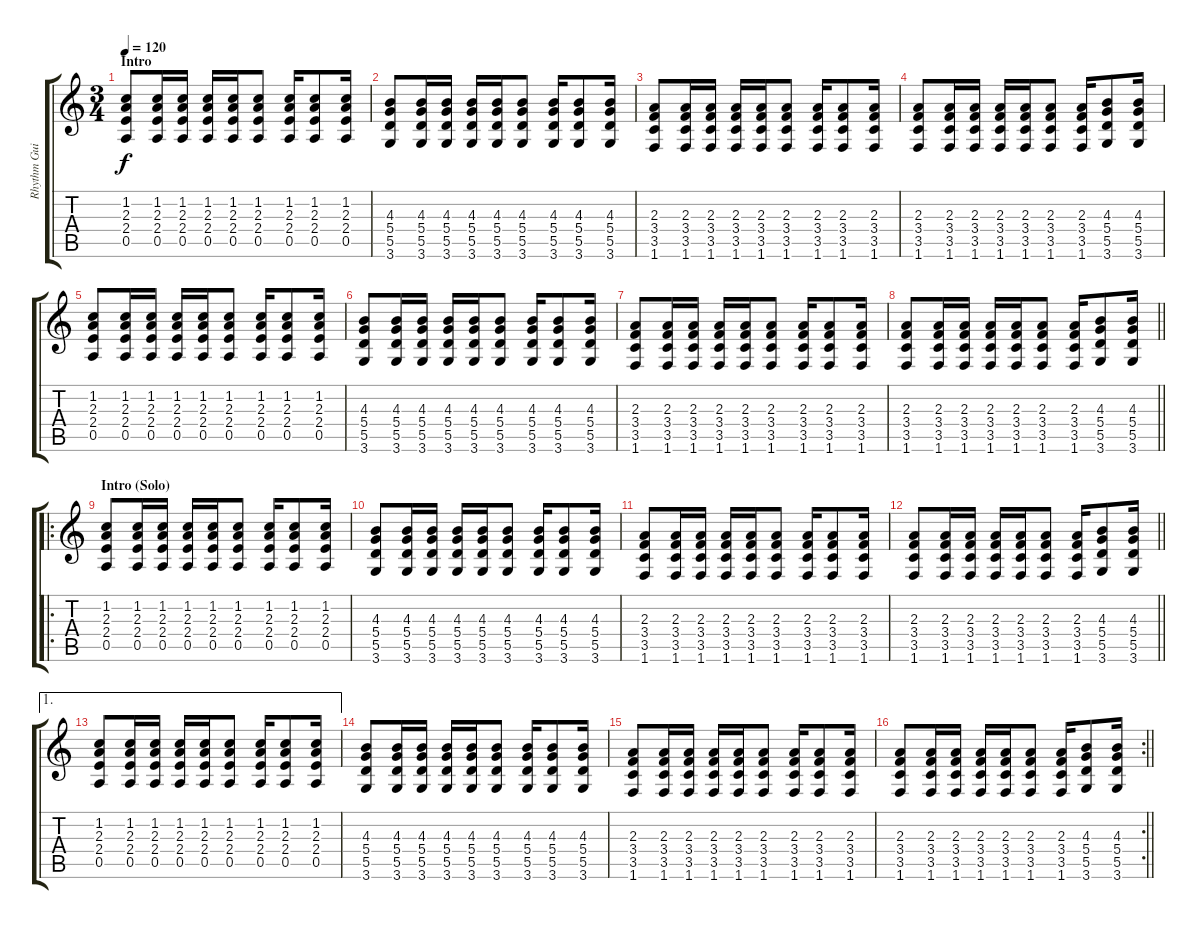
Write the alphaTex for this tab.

\track ("Rhythm Guitar" "Rhythm Gui") {instrument overdrivenguitar}
\staff {score tabs}
\tuning (E4 B3 G3 D3 A2 E2) {hide}
\ts (3 4)
\section ("" "Intro")
\tempo 120
\clef g2
\ks c
(1.2 2.3 2.4 0.5).8{dy f instrument overdrivenguitar} (1.2 2.3 2.4 0.5).16 (1.2 2.3 2.4 0.5).16 (1.2 2.3 2.4 0.5).16 (1.2 2.3 2.4 0.5).16 (1.2 2.3 2.4 0.5).8 (1.2 2.3 2.4 0.5).16 (1.2 2.3 2.4 0.5).8 (1.2 2.3 2.4 0.5).16 |
(4.3 5.4 5.5 3.6).8 (4.3 5.4 5.5 3.6).16 (4.3 5.4 5.5 3.6).16 (4.3 5.4 5.5 3.6).16 (4.3 5.4 5.5 3.6).16 (4.3 5.4 5.5 3.6).8 (4.3 5.4 5.5 3.6).16 (4.3 5.4 5.5 3.6).8 (4.3 5.4 5.5 3.6).16 |
(2.3 3.4 3.5 1.6).8 (2.3 3.4 3.5 1.6).16 (2.3 3.4 3.5 1.6).16 (2.3 3.4 3.5 1.6).16 (2.3 3.4 3.5 1.6).16 (2.3 3.4 3.5 1.6).8 (2.3 3.4 3.5 1.6).16 (2.3 3.4 3.5 1.6).8 (2.3 3.4 3.5 1.6).16 |
(2.3 3.4 3.5 1.6).8 (2.3 3.4 3.5 1.6).16 (2.3 3.4 3.5 1.6).16 (2.3 3.4 3.5 1.6).16 (2.3 3.4 3.5 1.6).16 (2.3 3.4 3.5 1.6).8 (2.3 3.4 3.5 1.6).16 (4.3 5.4 5.5 3.6).8 (4.3 5.4 5.5 3.6).16 |
(1.2 2.3 2.4 0.5).8 (1.2 2.3 2.4 0.5).16 (1.2 2.3 2.4 0.5).16 (1.2 2.3 2.4 0.5).16 (1.2 2.3 2.4 0.5).16 (1.2 2.3 2.4 0.5).8 (1.2 2.3 2.4 0.5).16 (1.2 2.3 2.4 0.5).8 (1.2 2.3 2.4 0.5).16 |
(4.3 5.4 5.5 3.6).8 (4.3 5.4 5.5 3.6).16 (4.3 5.4 5.5 3.6).16 (4.3 5.4 5.5 3.6).16 (4.3 5.4 5.5 3.6).16 (4.3 5.4 5.5 3.6).8 (4.3 5.4 5.5 3.6).16 (4.3 5.4 5.5 3.6).8 (4.3 5.4 5.5 3.6).16 |
(2.3 3.4 3.5 1.6).8 (2.3 3.4 3.5 1.6).16 (2.3 3.4 3.5 1.6).16 (2.3 3.4 3.5 1.6).16 (2.3 3.4 3.5 1.6).16 (2.3 3.4 3.5 1.6).8 (2.3 3.4 3.5 1.6).16 (2.3 3.4 3.5 1.6).8 (2.3 3.4 3.5 1.6).16 |
\barLineRight lightlight
(2.3 3.4 3.5 1.6).8 (2.3 3.4 3.5 1.6).16 (2.3 3.4 3.5 1.6).16 (2.3 3.4 3.5 1.6).16 (2.3 3.4 3.5 1.6).16 (2.3 3.4 3.5 1.6).8 (2.3 3.4 3.5 1.6).16 (4.3 5.4 5.5 3.6).8 (4.3 5.4 5.5 3.6).16 |
\ro
\section ("" "Intro (Solo)")
(1.2 2.3 2.4 0.5).8 (1.2 2.3 2.4 0.5).16 (1.2 2.3 2.4 0.5).16 (1.2 2.3 2.4 0.5).16 (1.2 2.3 2.4 0.5).16 (1.2 2.3 2.4 0.5).8 (1.2 2.3 2.4 0.5).16 (1.2 2.3 2.4 0.5).8 (1.2 2.3 2.4 0.5).16 |
(4.3 5.4 5.5 3.6).8 (4.3 5.4 5.5 3.6).16 (4.3 5.4 5.5 3.6).16 (4.3 5.4 5.5 3.6).16 (4.3 5.4 5.5 3.6).16 (4.3 5.4 5.5 3.6).8 (4.3 5.4 5.5 3.6).16 (4.3 5.4 5.5 3.6).8 (4.3 5.4 5.5 3.6).16 |
(2.3 3.4 3.5 1.6).8 (2.3 3.4 3.5 1.6).16 (2.3 3.4 3.5 1.6).16 (2.3 3.4 3.5 1.6).16 (2.3 3.4 3.5 1.6).16 (2.3 3.4 3.5 1.6).8 (2.3 3.4 3.5 1.6).16 (2.3 3.4 3.5 1.6).8 (2.3 3.4 3.5 1.6).16 |
\barLineRight lightlight
(2.3 3.4 3.5 1.6).8 (2.3 3.4 3.5 1.6).16 (2.3 3.4 3.5 1.6).16 (2.3 3.4 3.5 1.6).16 (2.3 3.4 3.5 1.6).16 (2.3 3.4 3.5 1.6).8 (2.3 3.4 3.5 1.6).16 (4.3 5.4 5.5 3.6).8 (4.3 5.4 5.5 3.6).16 |
\ae 1
(1.2 2.3 2.4 0.5).8 (1.2 2.3 2.4 0.5).16 (1.2 2.3 2.4 0.5).16 (1.2 2.3 2.4 0.5).16 (1.2 2.3 2.4 0.5).16 (1.2 2.3 2.4 0.5).8 (1.2 2.3 2.4 0.5).16 (1.2 2.3 2.4 0.5).8 (1.2 2.3 2.4 0.5).16 |
(4.3 5.4 5.5 3.6).8 (4.3 5.4 5.5 3.6).16 (4.3 5.4 5.5 3.6).16 (4.3 5.4 5.5 3.6).16 (4.3 5.4 5.5 3.6).16 (4.3 5.4 5.5 3.6).8 (4.3 5.4 5.5 3.6).16 (4.3 5.4 5.5 3.6).8 (4.3 5.4 5.5 3.6).16 |
(2.3 3.4 3.5 1.6).8 (2.3 3.4 3.5 1.6).16 (2.3 3.4 3.5 1.6).16 (2.3 3.4 3.5 1.6).16 (2.3 3.4 3.5 1.6).16 (2.3 3.4 3.5 1.6).8 (2.3 3.4 3.5 1.6).16 (2.3 3.4 3.5 1.6).8 (2.3 3.4 3.5 1.6).16 |
\rc 2
\barLineRight lightlight
(2.3 3.4 3.5 1.6).8 (2.3 3.4 3.5 1.6).16 (2.3 3.4 3.5 1.6).16 (2.3 3.4 3.5 1.6).16 (2.3 3.4 3.5 1.6).16 (2.3 3.4 3.5 1.6).8 (2.3 3.4 3.5 1.6).16 (4.3 5.4 5.5 3.6).8 (4.3 5.4 5.5 3.6).16
